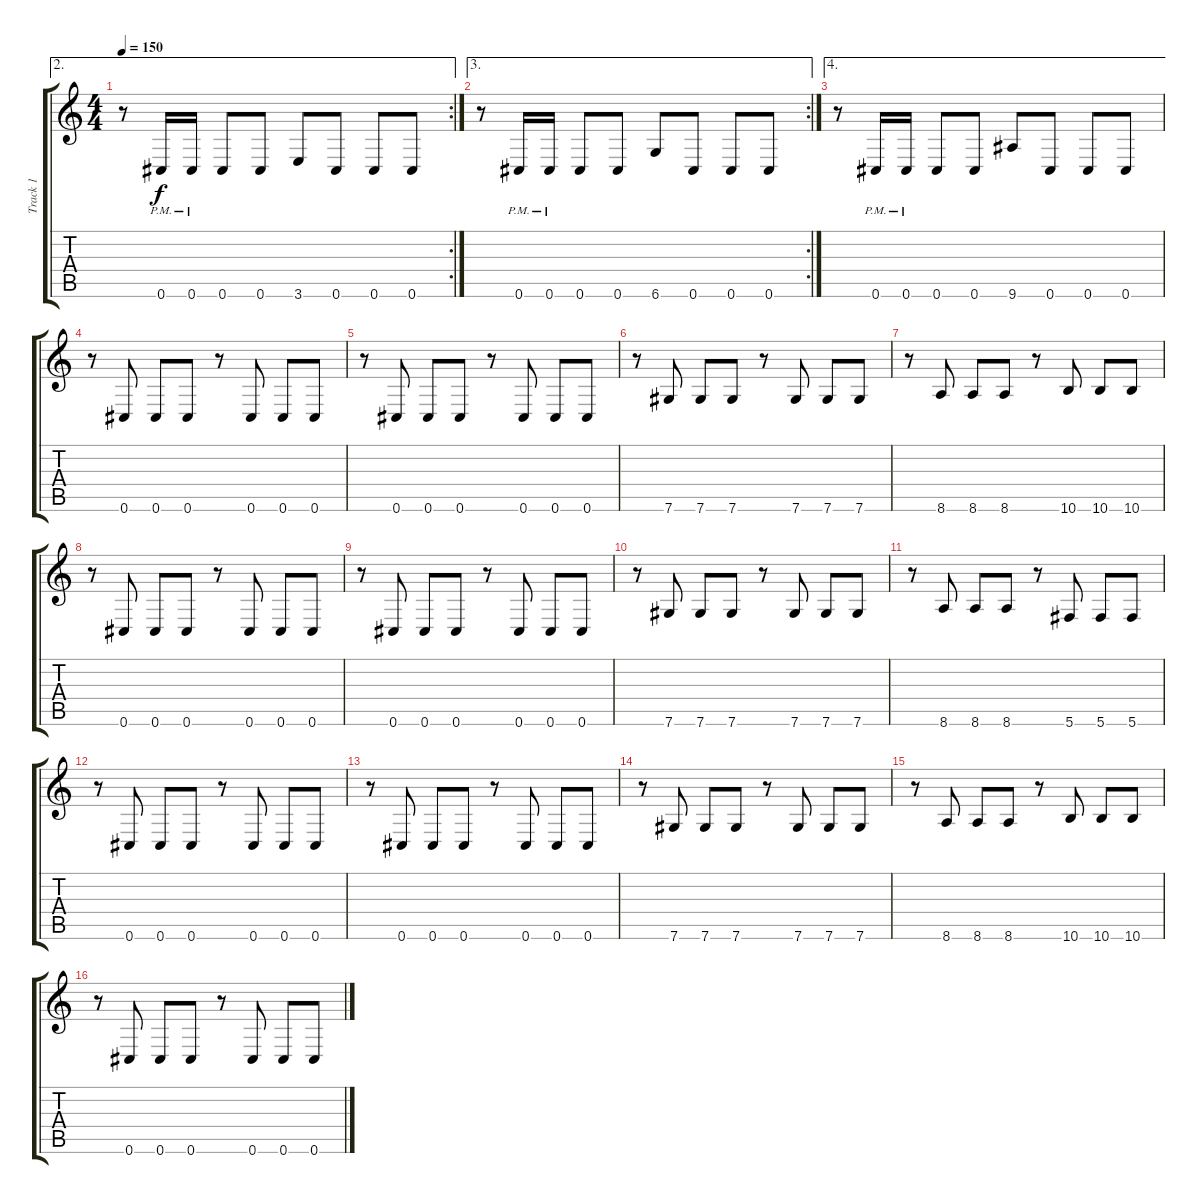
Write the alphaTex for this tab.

\track ("Track 1" "Track 1") {instrument distortionguitar}
\staff {score tabs}
\tuning (Eb4 Bb3 Gb3 Db3 Ab2 Db2) {hide}
\ae 2
\rc 2
\ts (4 4)
\tempo 150
\clef g2
\ks c
r.8{dy f} 0.6{pm}.16 0.6{pm}.16 0.6.8 0.6.8 3.6.8 0.6.8 0.6.8 0.6.8 |
\ae 3
\rc 2
r.8 0.6{pm}.16 0.6{pm}.16 0.6.8 0.6.8 6.6.8 0.6.8 0.6.8 0.6.8 |
\ae 4
r.8 0.6{pm}.16 0.6{pm}.16 0.6.8 0.6.8 9.6.8 0.6.8 0.6.8 0.6.8 |
r.8 0.6.8 0.6.8 0.6.8 r.8 0.6.8 0.6.8 0.6.8 |
r.8 0.6.8 0.6.8 0.6.8 r.8 0.6.8 0.6.8 0.6.8 |
r.8 7.6.8 7.6.8 7.6.8 r.8 7.6.8 7.6.8 7.6.8 |
r.8 8.6.8 8.6.8 8.6.8 r.8 10.6.8 10.6.8 10.6.8 |
r.8 0.6.8 0.6.8 0.6.8 r.8 0.6.8 0.6.8 0.6.8 |
r.8 0.6.8 0.6.8 0.6.8 r.8 0.6.8 0.6.8 0.6.8 |
r.8 7.6.8 7.6.8 7.6.8 r.8 7.6.8 7.6.8 7.6.8 |
r.8 8.6.8 8.6.8 8.6.8 r.8 5.6.8 5.6.8 5.6.8 |
r.8 0.6.8 0.6.8 0.6.8 r.8 0.6.8 0.6.8 0.6.8 |
r.8 0.6.8 0.6.8 0.6.8 r.8 0.6.8 0.6.8 0.6.8 |
r.8 7.6.8 7.6.8 7.6.8 r.8 7.6.8 7.6.8 7.6.8 |
r.8 8.6.8 8.6.8 8.6.8 r.8 10.6.8 10.6.8 10.6.8 |
r.8 0.6.8 0.6.8 0.6.8 r.8 0.6.8 0.6.8 0.6.8
